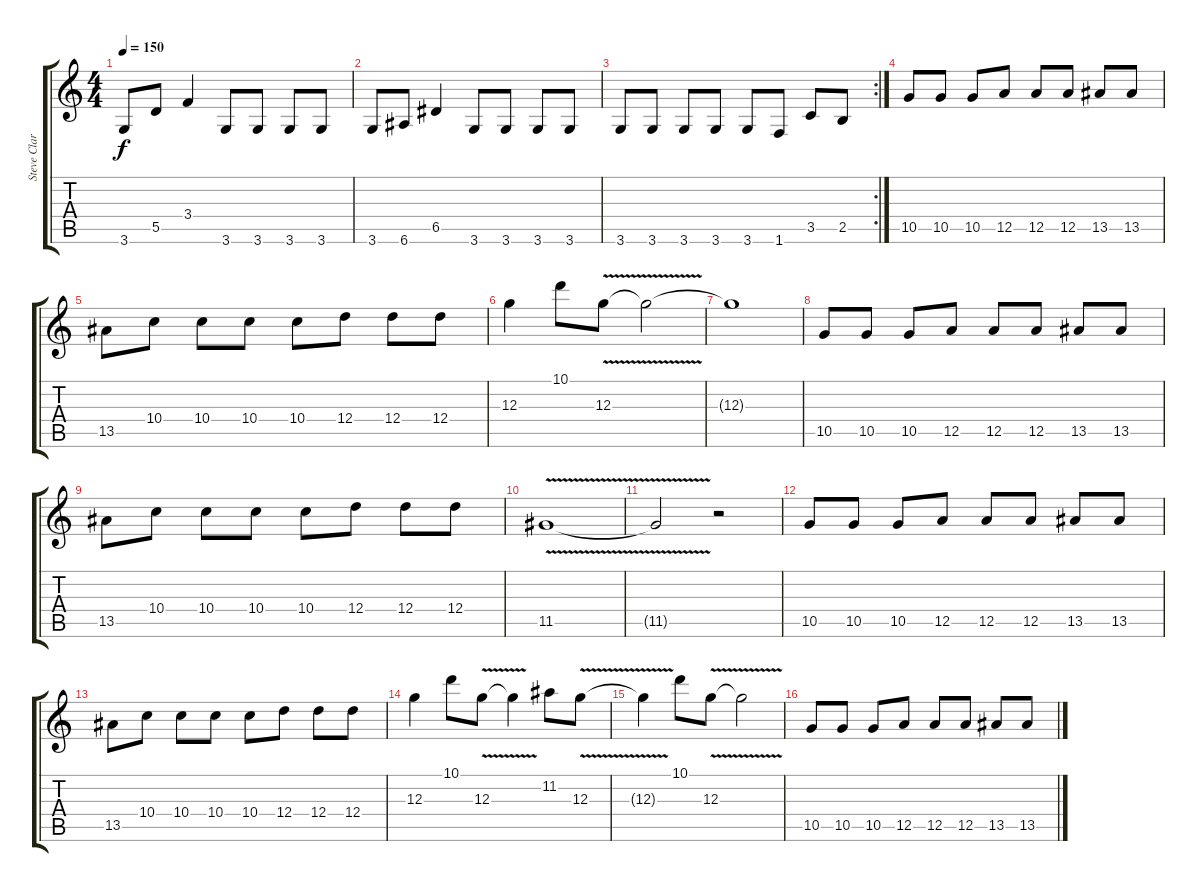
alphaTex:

\track ("Steve Clark (Switch 625)" "Steve Clar") {instrument distortionguitar}
\staff {score tabs}
\tuning (E4 B3 G3 D3 A2 E2) {hide}
\ts (4 4)
\tempo 150
\clef g2
\ks c
3.6.8{dy f} 5.5.8 3.4.4 3.6.8 3.6.8 3.6.8 3.6.8 |
3.6.8 6.6.8 6.5.4 3.6.8 3.6.8 3.6.8 3.6.8 |
\rc 2
3.6.8 3.6.8 3.6.8 3.6.8 3.6.8 1.6.8 3.5.8 2.5.8 |
10.5.8 10.5.8 10.5.8 12.5.8 12.5.8 12.5.8 13.5.8 13.5.8 |
13.5.8 10.4.8 10.4.8 10.4.8 10.4.8 12.4.8 12.4.8 12.4.8 |
12.3.4 10.1.8 12.3{v}.8 12.3{t}.2 |
12.3{t}.1 |
10.5.8 10.5.8 10.5.8 12.5.8 12.5.8 12.5.8 13.5.8 13.5.8 |
13.5.8 10.4.8 10.4.8 10.4.8 10.4.8 12.4.8 12.4.8 12.4.8 |
11.5{v}.1 |
11.5{t}.2 r.2 |
10.5.8 10.5.8 10.5.8 12.5.8 12.5.8 12.5.8 13.5.8 13.5.8 |
13.5.8 10.4.8 10.4.8 10.4.8 10.4.8 12.4.8 12.4.8 12.4.8 |
12.3.4 10.1.8 12.3{v}.8 12.3{t}.4 11.2.8 12.3{v}.8 |
12.3{t}.4 10.1.8 12.3{v}.8 12.3{t}.2 |
10.5.8 10.5.8 10.5.8 12.5.8 12.5.8 12.5.8 13.5.8 13.5.8
